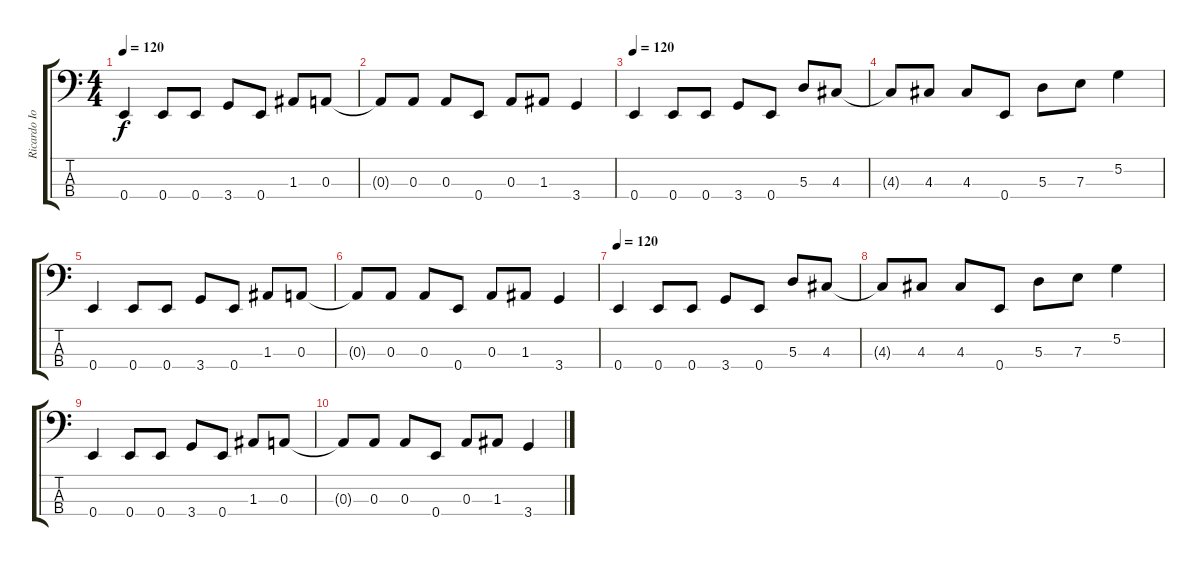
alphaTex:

\track ("Ricardo Iorio (bajo)" "Ricardo Io") {instrument electricbasspick}
\staff {score tabs}
\tuning (G2 D2 A1 E1) {hide}
\ts (4 4)
\tempo 120
\clef f4
\ks c
0.4.4{dy f} 0.4.8 0.4.8 3.4.8 0.4.8 1.3.8 0.3.8 |
0.3{t}.8 0.3.8 0.3.8 0.4.8 0.3.8 1.3.8 3.4.4 |
\tempo 120
0.4.4 0.4.8 0.4.8 3.4.8 0.4.8 5.3.8 4.3.8 |
4.3{t}.8 4.3.8 4.3.8 0.4.8 5.3.8 7.3.8 5.2.4 |
0.4.4 0.4.8 0.4.8 3.4.8 0.4.8 1.3.8 0.3.8 |
0.3{t}.8 0.3.8 0.3.8 0.4.8 0.3.8 1.3.8 3.4.4 |
\tempo 120
0.4.4 0.4.8 0.4.8 3.4.8 0.4.8 5.3.8 4.3.8 |
4.3{t}.8 4.3.8 4.3.8 0.4.8 5.3.8 7.3.8 5.2.4 |
0.4.4 0.4.8 0.4.8 3.4.8 0.4.8 1.3.8 0.3.8 |
0.3{t}.8 0.3.8 0.3.8 0.4.8 0.3.8 1.3.8 3.4.4
